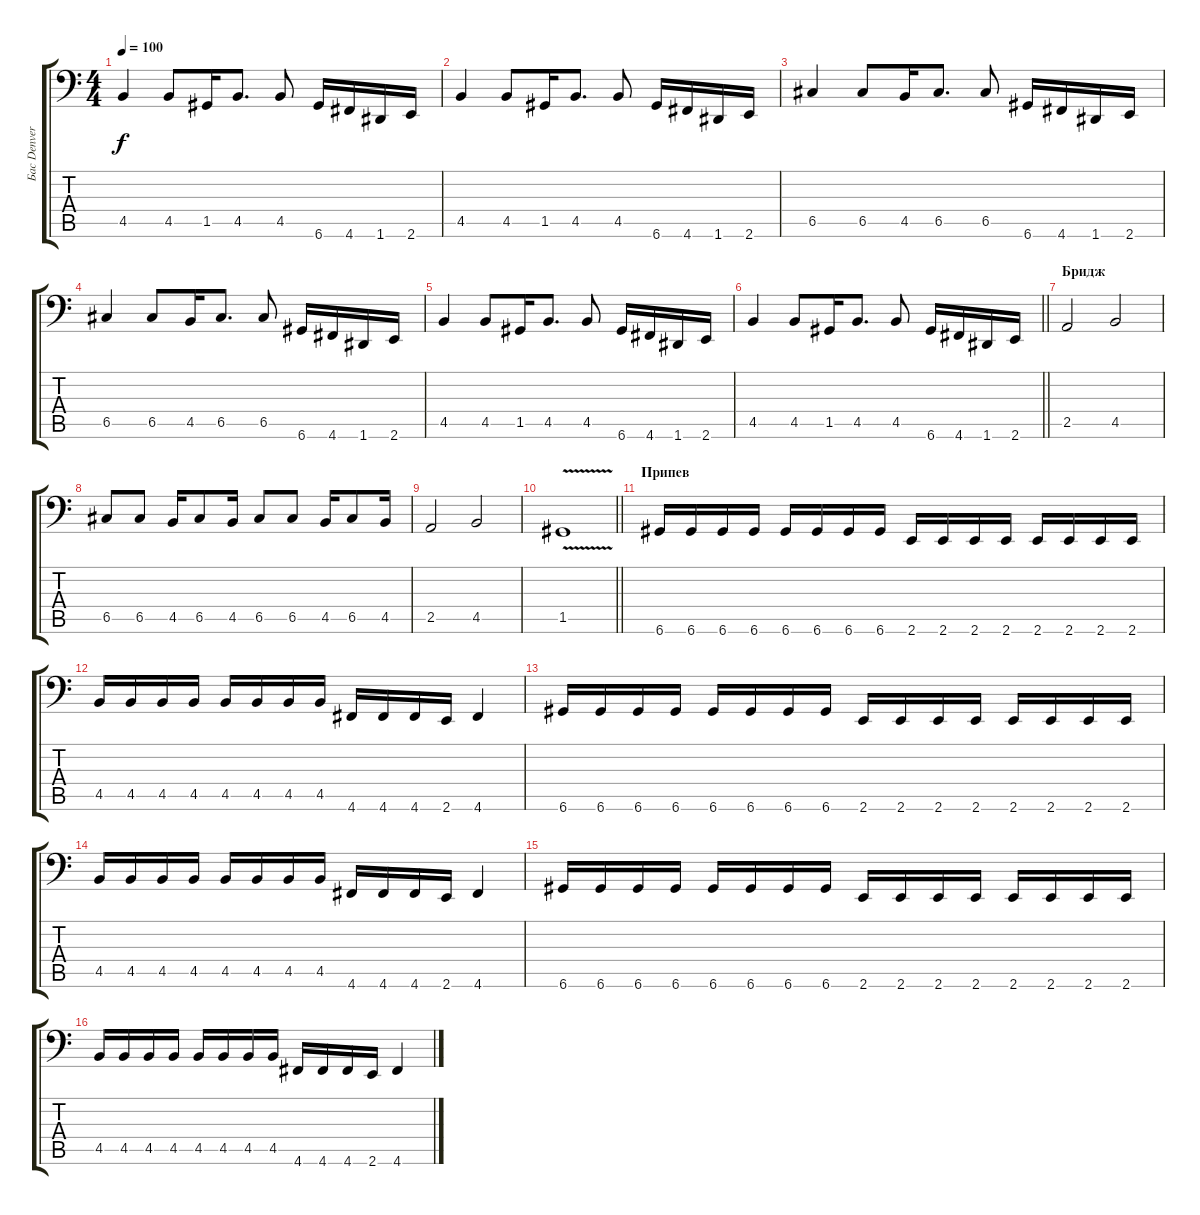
\track ("Бас Denver" "Бас Denver") {instrument electricbassfinger}
\staff {score tabs}
\tuning (D3 A2 F2 C2 G1 D1) {hide}
\ts (4 4)
\tempo 100
\clef f4
\ks c
4.5.4{dy f} 4.5.8 1.5.16 4.5.8{d} 4.5.8 6.6.16 4.6.16 1.6.16 2.6.16 |
4.5.4 4.5.8 1.5.16 4.5.8{d} 4.5.8 6.6.16 4.6.16 1.6.16 2.6.16 |
6.5.4 6.5.8 4.5.16 6.5.8{d} 6.5.8 6.6.16 4.6.16 1.6.16 2.6.16 |
6.5.4 6.5.8 4.5.16 6.5.8{d} 6.5.8 6.6.16 4.6.16 1.6.16 2.6.16 |
4.5.4 4.5.8 1.5.16 4.5.8{d} 4.5.8 6.6.16 4.6.16 1.6.16 2.6.16 |
\barLineRight lightlight
4.5.4 4.5.8 1.5.16 4.5.8{d} 4.5.8 6.6.16 4.6.16 1.6.16 2.6.16 |
\section ("" "Бридж")
2.5.2 4.5.2 |
6.5.8 6.5.8 4.5.16 6.5.8 4.5.16 6.5.8 6.5.8 4.5.16 6.5.8 4.5.16 |
2.5.2 4.5.2 |
\barLineRight lightlight
1.5{v}.1 |
\section ("" "Припев")
6.6.16 6.6.16 6.6.16 6.6.16 6.6.16 6.6.16 6.6.16 6.6.16 2.6.16 2.6.16 2.6.16 2.6.16 2.6.16 2.6.16 2.6.16 2.6.16 |
4.5.16 4.5.16 4.5.16 4.5.16 4.5.16 4.5.16 4.5.16 4.5.16 4.6.16 4.6.16 4.6.16 2.6.16 4.6.4 |
6.6.16 6.6.16 6.6.16 6.6.16 6.6.16 6.6.16 6.6.16 6.6.16 2.6.16 2.6.16 2.6.16 2.6.16 2.6.16 2.6.16 2.6.16 2.6.16 |
4.5.16 4.5.16 4.5.16 4.5.16 4.5.16 4.5.16 4.5.16 4.5.16 4.6.16 4.6.16 4.6.16 2.6.16 4.6.4 |
6.6.16 6.6.16 6.6.16 6.6.16 6.6.16 6.6.16 6.6.16 6.6.16 2.6.16 2.6.16 2.6.16 2.6.16 2.6.16 2.6.16 2.6.16 2.6.16 |
4.5.16 4.5.16 4.5.16 4.5.16 4.5.16 4.5.16 4.5.16 4.5.16 4.6.16 4.6.16 4.6.16 2.6.16 4.6.4
